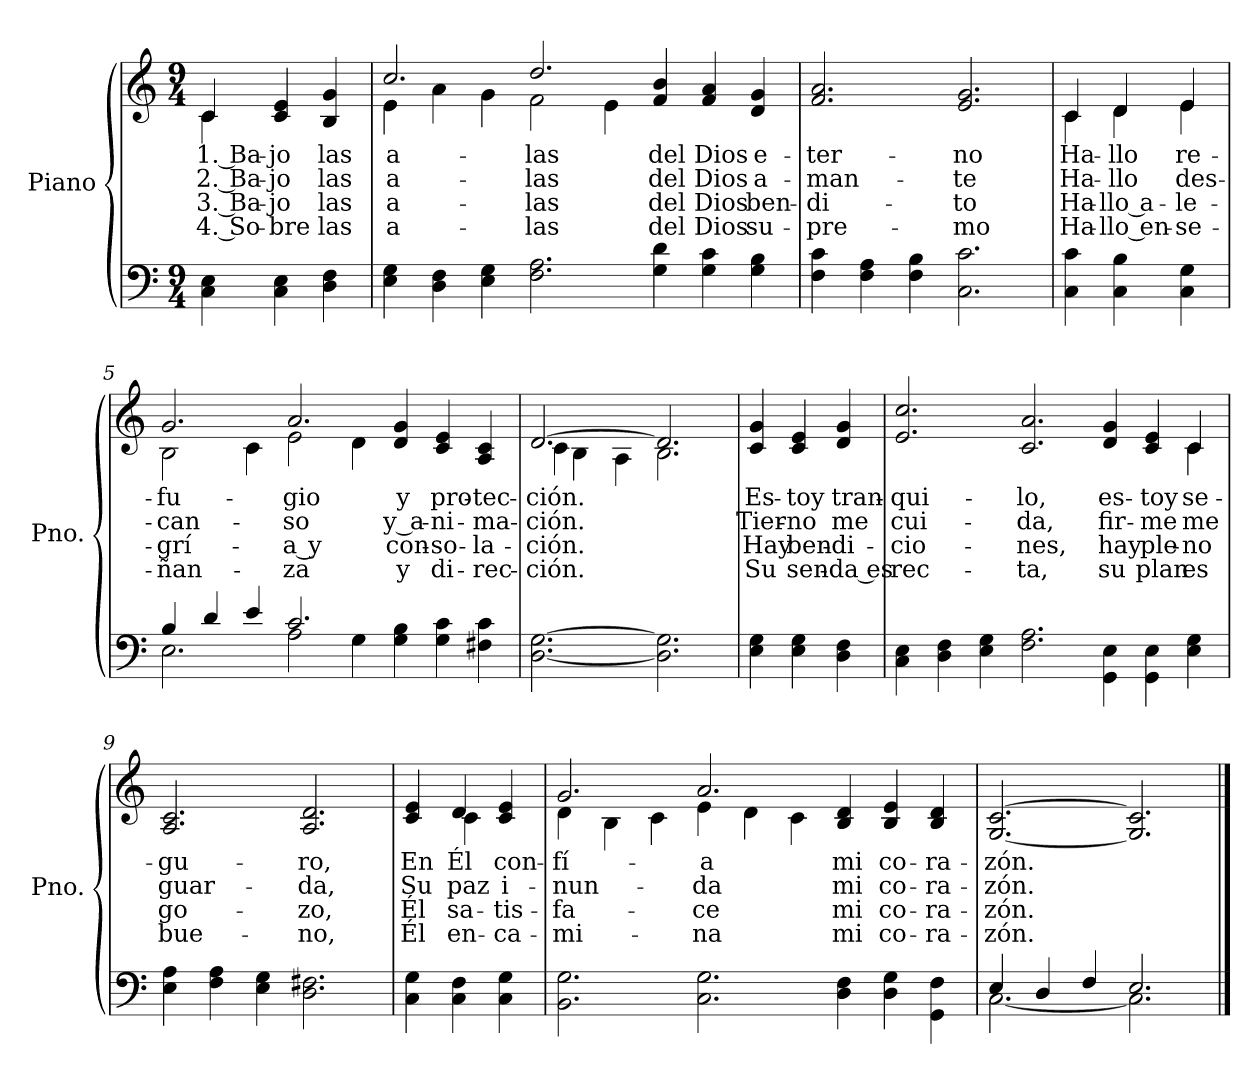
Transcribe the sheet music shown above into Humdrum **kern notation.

**kern	**kern	**text	**text	**text	**text
*part1	*part1	*part1	*part1	*part1	*part1
*staff2	*staff1	*staff1	*staff1	*staff1	*staff1
*I"Piano	*	*	*	*	*
*I'Pno.	*	*	*	*	*
*stria5	*stria5	*	*	*	*
*clefF4	*clefG2	*	*	*	*
*k[]	*k[]	*	*	*	*
*M9/4	*M9/4	*	*	*	*
=1	=1	=1	=1	=1	=1
!	!	!LO:LY:b	!LO:LY:b	!LO:LY:b	!LO:LY:b
*	*^	*	*	*	*
4C\ 4E\	4c/	4c\	1. Ba-	2. Ba-	3. Ba-	4. So-
!	!	!	!LO:LY:b	!LO:LY:b	!LO:LY:b	!LO:LY:b
4C\ 4E\	4c/ 4e/	2ryy	-jo	-jo	-jo	-bre
!	!	!	!LO:LY:b	!LO:LY:b	!LO:LY:b	!LO:LY:b
4D\ 4F\	4B/ 4g/	.	las	las	las	las
=2	=2	=2	=2	=2	=2	=2
!	!	!	!LO:LY:b	!LO:LY:b	!LO:LY:b	!LO:LY:b
4E\ 4G\	2.cc/	4e\	a-	a-	a-	a-
4D\ 4F\	.	4a\	.	.	.	.
4E\ 4G\	.	4g\	.	.	.	.
!	!	!	!LO:LY:b	!LO:LY:b	!LO:LY:b	!LO:LY:b
2.F\ 2.A\	2.dd/	2f\	-las	-las	-las	-las
.	.	4e\	.	.	.	.
!	!	!	!LO:LY:b	!LO:LY:b	!LO:LY:b	!LO:LY:b
4G\ 4d\	4f/ 4b/	2.ryy	del	del	del	del
!	!	!	!LO:LY:b	!LO:LY:b	!LO:LY:b	!LO:LY:b
4G\ 4c\	4f/ 4a/	.	Dios	Dios	Dios	Dios
!	!	!	!LO:LY:b	!LO:LY:b	!LO:LY:b	!LO:LY:b
4G\ 4B\	4d/ 4g/	.	e-	a-	ben-	su-
*	*v	*v	*	*	*	*
=3	=3	=3	=3	=3	=3
!	!	!LO:LY:b	!LO:LY:b	!LO:LY:b	!LO:LY:b
4F\ 4c\	2.f/ 2.a/	-ter-	-man-	-di-	-pre-
4F\ 4A\	.	.	.	.	.
4F\ 4B\	.	.	.	.	.
!	!	!LO:LY:b	!LO:LY:b	!LO:LY:b	!LO:LY:b
2.C\ 2.c\	2.e/ 2.g/	-no	-te	-to	-mo
!!LO:LB:g=z
=4	=4	=4	=4	=4	=4
!	!	!LO:LY:b	!LO:LY:b	!LO:LY:b	!LO:LY:b
*	*^	*	*	*	*
4C\ 4c\	4c/	4c\	Ha-	Ha-	Ha-	Ha-
!	!	!	!LO:LY:b	!LO:LY:b	!LO:LY:b	!LO:LY:b
4C\ 4B\	4d/	4d\	-llo	-llo	-llo a-	-llo en-
!	!	!	!LO:LY:b	!LO:LY:b	!LO:LY:b	!LO:LY:b
4C\ 4G\	4e/	4e\	re-	des-	-le-	-se-
=5	=5	=5	=5	=5	=5	=5
*^	*	*	*	*	*	*
!	!	!	!	!LO:LY:b	!LO:LY:b	!LO:LY:b	!LO:LY:b
4B/	2.E\	2.g/	2B\	-fu-	-can-	-grí-	-ñan-
4d/	.	.	.	.	.	.	.
4e/	.	.	4c\	.	.	.	.
!	!	!	!	!LO:LY:b	!LO:LY:b	!LO:LY:b	!LO:LY:b
2.c/	2A\	2.a/	2e\	-gio	-so	-a y	-za
.	4G\	.	4d\	.	.	.	.
!	!	!	!	!LO:LY:b	!LO:LY:b	!LO:LY:b	!LO:LY:b
4G\ 4B\	2.ryy	4d/ 4g/	2.ryy	y	y a-	con-	y
!	!	!	!	!LO:LY:b	!LO:LY:b	!LO:LY:b	!LO:LY:b
4G\ 4c\	.	4c/ 4e/	.	pro-	-ni-	-so-	di-
!	!	!	!	!LO:LY:b	!LO:LY:b	!LO:LY:b	!LO:LY:b
4F#X\ 4c\	.	4A/ 4c/	.	-tec-	-ma-	-la-	-rec-
*v	*v	*	*	*	*	*	*
=6	=6	=6	=6	=6	=6	=6
!	!	!	!LO:LY:b	!LO:LY:b	!LO:LY:b	!LO:LY:b
[2.D\ [2.G\	[2.d/	4c\	-ción.	-ción.	-ción.	-ción.
.	.	4B\	.	.	.	.
.	.	4A\	.	.	.	.
2.D\] 2.G\]	2.d/]	2.B\	.	.	.	.
!!LO:LB:g=z
=7	=7	=7	=7	=7	=7	=7
!	!	!	!LO:LY:b	!LO:LY:b	!LO:LY:b	!LO:LY:b
*	*v	*v	*	*	*	*
4E\ 4G\	4c/ 4g/	Es-	Tier-	Hay	Su
!	!	!LO:LY:b	!LO:LY:b	!LO:LY:b	!LO:LY:b
4E\ 4G\	4c/ 4e/	-toy	-no	ben-	sen-
!	!	!LO:LY:b	!LO:LY:b	!LO:LY:b	!LO:LY:b
4D\ 4F\	4d/ 4g/	tran-	me	-di-	-da es
=8	=8	=8	=8	=8	=8
!	!	!LO:LY:b	!LO:LY:b	!LO:LY:b	!LO:LY:b
*	*^	*	*	*	*
4C\ 4E\	2.e/ 2.cc/	0ryy	-qui-	cui-	-cio-	rec-
4D\ 4F\	.	.	.	.	.	.
4E\ 4G\	.	.	.	.	.	.
!	!	!	!LO:LY:b	!LO:LY:b	!LO:LY:b	!LO:LY:b
2.F\ 2.A\	2.c/ 2.a/	.	-lo,	-da,	-nes,	-ta,
!	!	!	!LO:LY:b	!LO:LY:b	!LO:LY:b	!LO:LY:b
4GG\ 4E\	4d/ 4g/	.	es-	fir-	hay	su
!	!	!	!LO:LY:b	!LO:LY:b	!LO:LY:b	!LO:LY:b
4GG\ 4E\	4c/ 4e/	.	-toy	-me	ple-	plan
!	!	!	!LO:LY:b	!LO:LY:b	!LO:LY:b	!LO:LY:b
4E\ 4G\	4c/	4c\	se-	me	-no	es
=9	=9	=9	=9	=9	=9	=9
!	!	!	!LO:LY:b	!LO:LY:b	!LO:LY:b	!LO:LY:b
*	*v	*v	*	*	*	*
4E\ 4A\	2.A/ 2.c/	-gu-	guar-	go-	bue-
4F\ 4A\	.	.	.	.	.
4E\ 4G\	.	.	.	.	.
!	!	!LO:LY:b	!LO:LY:b	!LO:LY:b	!LO:LY:b
2.D\ 2.F#X\	2.A/ 2.d/	-ro,	-da,	-zo,	-no,
!!LO:LB:g=z
=10	=10	=10	=10	=10	=10
!	!	!LO:LY:b	!LO:LY:b	!LO:LY:b	!LO:LY:b
*	*^	*	*	*	*
4C\ 4G\	4c/ 4e/	4ryy	En	Su	Él	Él
!	!	!	!LO:LY:b	!LO:LY:b	!LO:LY:b	!LO:LY:b
4C\ 4F\	4d/	4c\	Él	paz	sa-	en-
!	!	!	!LO:LY:b	!LO:LY:b	!LO:LY:b	!LO:LY:b
4C\ 4G\	4c/ 4e/	4ryy	con-	i-	-tis-	-ca-
=11	=11	=11	=11	=11	=11	=11
!	!	!	!LO:LY:b	!LO:LY:b	!LO:LY:b	!LO:LY:b
2.BB\ 2.G\	2.g/	4d\	-fí-	-nun-	-fa-	-mi-
.	.	4B\	.	.	.	.
.	.	4c\	.	.	.	.
!	!	!	!LO:LY:b	!LO:LY:b	!LO:LY:b	!LO:LY:b
2.C\ 2.G\	2.a/	4e\	-a	-da	-ce	-na
.	.	4d\	.	.	.	.
.	.	4c\	.	.	.	.
!	!	!	!LO:LY:b	!LO:LY:b	!LO:LY:b	!LO:LY:b
4D\ 4F\	4B/ 4d/	2.ryy	mi	mi	mi	mi
!	!	!	!LO:LY:b	!LO:LY:b	!LO:LY:b	!LO:LY:b
4D\ 4G\	4B/ 4e/	.	co-	co-	co-	co-
!	!	!	!LO:LY:b	!LO:LY:b	!LO:LY:b	!LO:LY:b
4GG\ 4F\	4B/ 4d/	.	-ra-	-ra-	-ra-	-ra-
*	*v	*v	*	*	*	*
=12	=12	=12	=12	=12	=12
*^	*	*	*	*	*
!	!	!	!LO:LY:b	!LO:LY:b	!LO:LY:b	!LO:LY:b
4E/	[2.C\	[2.G/ [2.c/	-zón.	-zón.	-zón.	-zón.
4D/	.	.	.	.	.	.
4F/	.	.	.	.	.	.
2.E/	2.C\]	2.G/] 2.c/]	.	.	.	.
*v	*v	*	*	*	*	*
==	==	==	==	==	==
*-	*-	*-	*-	*-	*-
